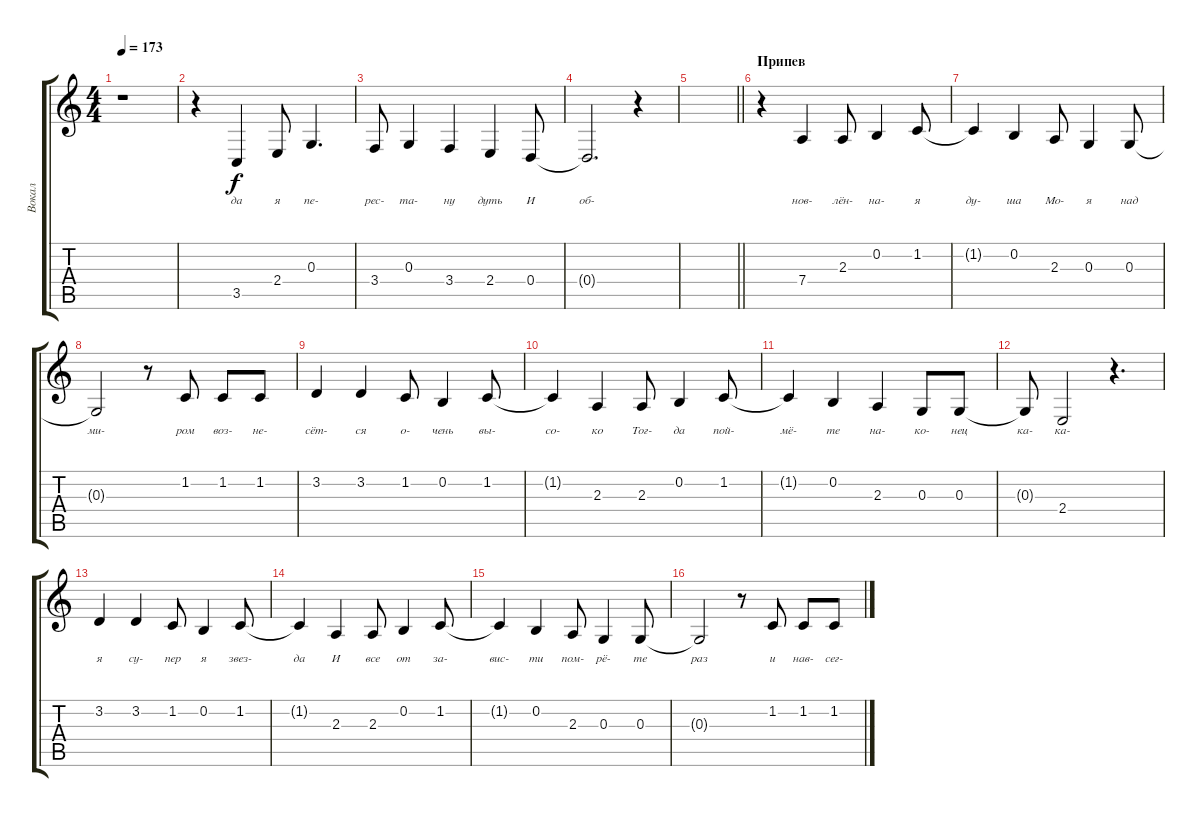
\track ("Вокал" "Вокал") {instrument lead8bassandlead}
\staff {score tabs}
\tuning (E4 B3 G3 D3 A2 E2) {hide}
\ts (4 4)
\tempo 173
\clef g2
\ks c
r.1{dy f} |
r.4 3.5.4{lyrics (0 "да") lyrics (1 "") lyrics (2 "") lyrics (3 "") lyrics (4 "")} 2.4.8{lyrics (0 "я") lyrics (1 "") lyrics (2 "") lyrics (3 "") lyrics (4 "")} 0.3.4{d lyrics (0 "пе-") lyrics (1 "") lyrics (2 "") lyrics (3 "") lyrics (4 "")} |
3.4.8{lyrics (0 "рес-") lyrics (1 "") lyrics (2 "") lyrics (3 "") lyrics (4 "")} 0.3.4{lyrics (0 "та-") lyrics (1 "") lyrics (2 "") lyrics (3 "") lyrics (4 "")} 3.4.4{lyrics (0 "ну") lyrics (1 "") lyrics (2 "") lyrics (3 "") lyrics (4 "")} 2.4.4{lyrics (0 "дуть") lyrics (1 "") lyrics (2 "") lyrics (3 "") lyrics (4 "")} 0.4.8{lyrics (0 "И") lyrics (1 "") lyrics (2 "") lyrics (3 "") lyrics (4 "")} |
0.4{t}.2{d lyrics (0 "об-") lyrics (1 "") lyrics (2 "") lyrics (3 "") lyrics (4 "")} r.4 |
\barLineRight lightlight
|
\section ("" "Припев")
r.4 7.4.4{lyrics (0 "нов-") lyrics (1 "") lyrics (2 "") lyrics (3 "") lyrics (4 "")} 2.3.8{lyrics (0 "лён-") lyrics (1 "") lyrics (2 "") lyrics (3 "") lyrics (4 "")} 0.2.4{lyrics (0 "на-") lyrics (1 "") lyrics (2 "") lyrics (3 "") lyrics (4 "")} 1.2.8{lyrics (0 "я") lyrics (1 "") lyrics (2 "") lyrics (3 "") lyrics (4 "")} |
1.2{t}.4{lyrics (0 "ду-") lyrics (1 "") lyrics (2 "") lyrics (3 "") lyrics (4 "")} 0.2.4{lyrics (0 "ша") lyrics (1 "") lyrics (2 "") lyrics (3 "") lyrics (4 "")} 2.3.8{lyrics (0 "Мо-") lyrics (1 "") lyrics (2 "") lyrics (3 "") lyrics (4 "")} 0.3.4{lyrics (0 "я") lyrics (1 "") lyrics (2 "") lyrics (3 "") lyrics (4 "")} 0.3.8{lyrics (0 "над") lyrics (1 "") lyrics (2 "") lyrics (3 "") lyrics (4 "")} |
0.3{t}.2{lyrics (0 "ми-") lyrics (1 "") lyrics (2 "") lyrics (3 "") lyrics (4 "")} r.8 1.2.8{lyrics (0 "ром") lyrics (1 "") lyrics (2 "") lyrics (3 "") lyrics (4 "")} 1.2.8{lyrics (0 "воз-") lyrics (1 "") lyrics (2 "") lyrics (3 "") lyrics (4 "")} 1.2.8{lyrics (0 "не-") lyrics (1 "") lyrics (2 "") lyrics (3 "") lyrics (4 "")} |
3.2.4{lyrics (0 "сёт-") lyrics (1 "") lyrics (2 "") lyrics (3 "") lyrics (4 "")} 3.2.4{lyrics (0 "ся") lyrics (1 "") lyrics (2 "") lyrics (3 "") lyrics (4 "")} 1.2.8{lyrics (0 "о-") lyrics (1 "") lyrics (2 "") lyrics (3 "") lyrics (4 "")} 0.2.4{lyrics (0 "чень") lyrics (1 "") lyrics (2 "") lyrics (3 "") lyrics (4 "")} 1.2.8{lyrics (0 "вы-") lyrics (1 "") lyrics (2 "") lyrics (3 "") lyrics (4 "")} |
1.2{t}.4{lyrics (0 "со-") lyrics (1 "") lyrics (2 "") lyrics (3 "") lyrics (4 "")} 2.3.4{lyrics (0 "ко") lyrics (1 "") lyrics (2 "") lyrics (3 "") lyrics (4 "")} 2.3.8{lyrics (0 "Тог-") lyrics (1 "") lyrics (2 "") lyrics (3 "") lyrics (4 "")} 0.2.4{lyrics (0 "да") lyrics (1 "") lyrics (2 "") lyrics (3 "") lyrics (4 "")} 1.2.8{lyrics (0 "пой-") lyrics (1 "") lyrics (2 "") lyrics (3 "") lyrics (4 "")} |
1.2{t}.4{lyrics (0 "мё-") lyrics (1 "") lyrics (2 "") lyrics (3 "") lyrics (4 "")} 0.2.4{lyrics (0 "те") lyrics (1 "") lyrics (2 "") lyrics (3 "") lyrics (4 "")} 2.3.4{lyrics (0 "на-") lyrics (1 "") lyrics (2 "") lyrics (3 "") lyrics (4 "")} 0.3.8{lyrics (0 "ко-") lyrics (1 "") lyrics (2 "") lyrics (3 "") lyrics (4 "")} 0.3.8{lyrics (0 "нец") lyrics (1 "") lyrics (2 "") lyrics (3 "") lyrics (4 "")} |
0.3{t}.8{lyrics (0 "ка-") lyrics (1 "") lyrics (2 "") lyrics (3 "") lyrics (4 "")} 2.4.2{lyrics (0 "ка-") lyrics (1 "") lyrics (2 "") lyrics (3 "") lyrics (4 "")} r.4{d} |
3.2.4{lyrics (0 "я") lyrics (1 "") lyrics (2 "") lyrics (3 "") lyrics (4 "")} 3.2.4{lyrics (0 "су-") lyrics (1 "") lyrics (2 "") lyrics (3 "") lyrics (4 "")} 1.2.8{lyrics (0 "пер") lyrics (1 "") lyrics (2 "") lyrics (3 "") lyrics (4 "")} 0.2.4{lyrics (0 "я") lyrics (1 "") lyrics (2 "") lyrics (3 "") lyrics (4 "")} 1.2.8{lyrics (0 "звез-") lyrics (1 "") lyrics (2 "") lyrics (3 "") lyrics (4 "")} |
1.2{t}.4{lyrics (0 "да") lyrics (1 "") lyrics (2 "") lyrics (3 "") lyrics (4 "")} 2.3.4{lyrics (0 "И") lyrics (1 "") lyrics (2 "") lyrics (3 "") lyrics (4 "")} 2.3.8{lyrics (0 "все") lyrics (1 "") lyrics (2 "") lyrics (3 "") lyrics (4 "")} 0.2.4{lyrics (0 "от") lyrics (1 "") lyrics (2 "") lyrics (3 "") lyrics (4 "")} 1.2.8{lyrics (0 "за-") lyrics (1 "") lyrics (2 "") lyrics (3 "") lyrics (4 "")} |
1.2{t}.4{lyrics (0 "вис-") lyrics (1 "") lyrics (2 "") lyrics (3 "") lyrics (4 "")} 0.2.4{lyrics (0 "ти") lyrics (1 "") lyrics (2 "") lyrics (3 "") lyrics (4 "")} 2.3.8{lyrics (0 "пом-") lyrics (1 "") lyrics (2 "") lyrics (3 "") lyrics (4 "")} 0.3.4{lyrics (0 "рё-") lyrics (1 "") lyrics (2 "") lyrics (3 "") lyrics (4 "")} 0.3.8{lyrics (0 "те") lyrics (1 "") lyrics (2 "") lyrics (3 "") lyrics (4 "")} |
0.3{t}.2{lyrics (0 "раз") lyrics (1 "") lyrics (2 "") lyrics (3 "") lyrics (4 "")} r.8 1.2.8{lyrics (0 "и") lyrics (1 "") lyrics (2 "") lyrics (3 "") lyrics (4 "")} 1.2.8{lyrics (0 "нав-") lyrics (1 "") lyrics (2 "") lyrics (3 "") lyrics (4 "")} 1.2.8{lyrics (0 "сег-") lyrics (1 "") lyrics (2 "") lyrics (3 "") lyrics (4 "")}
